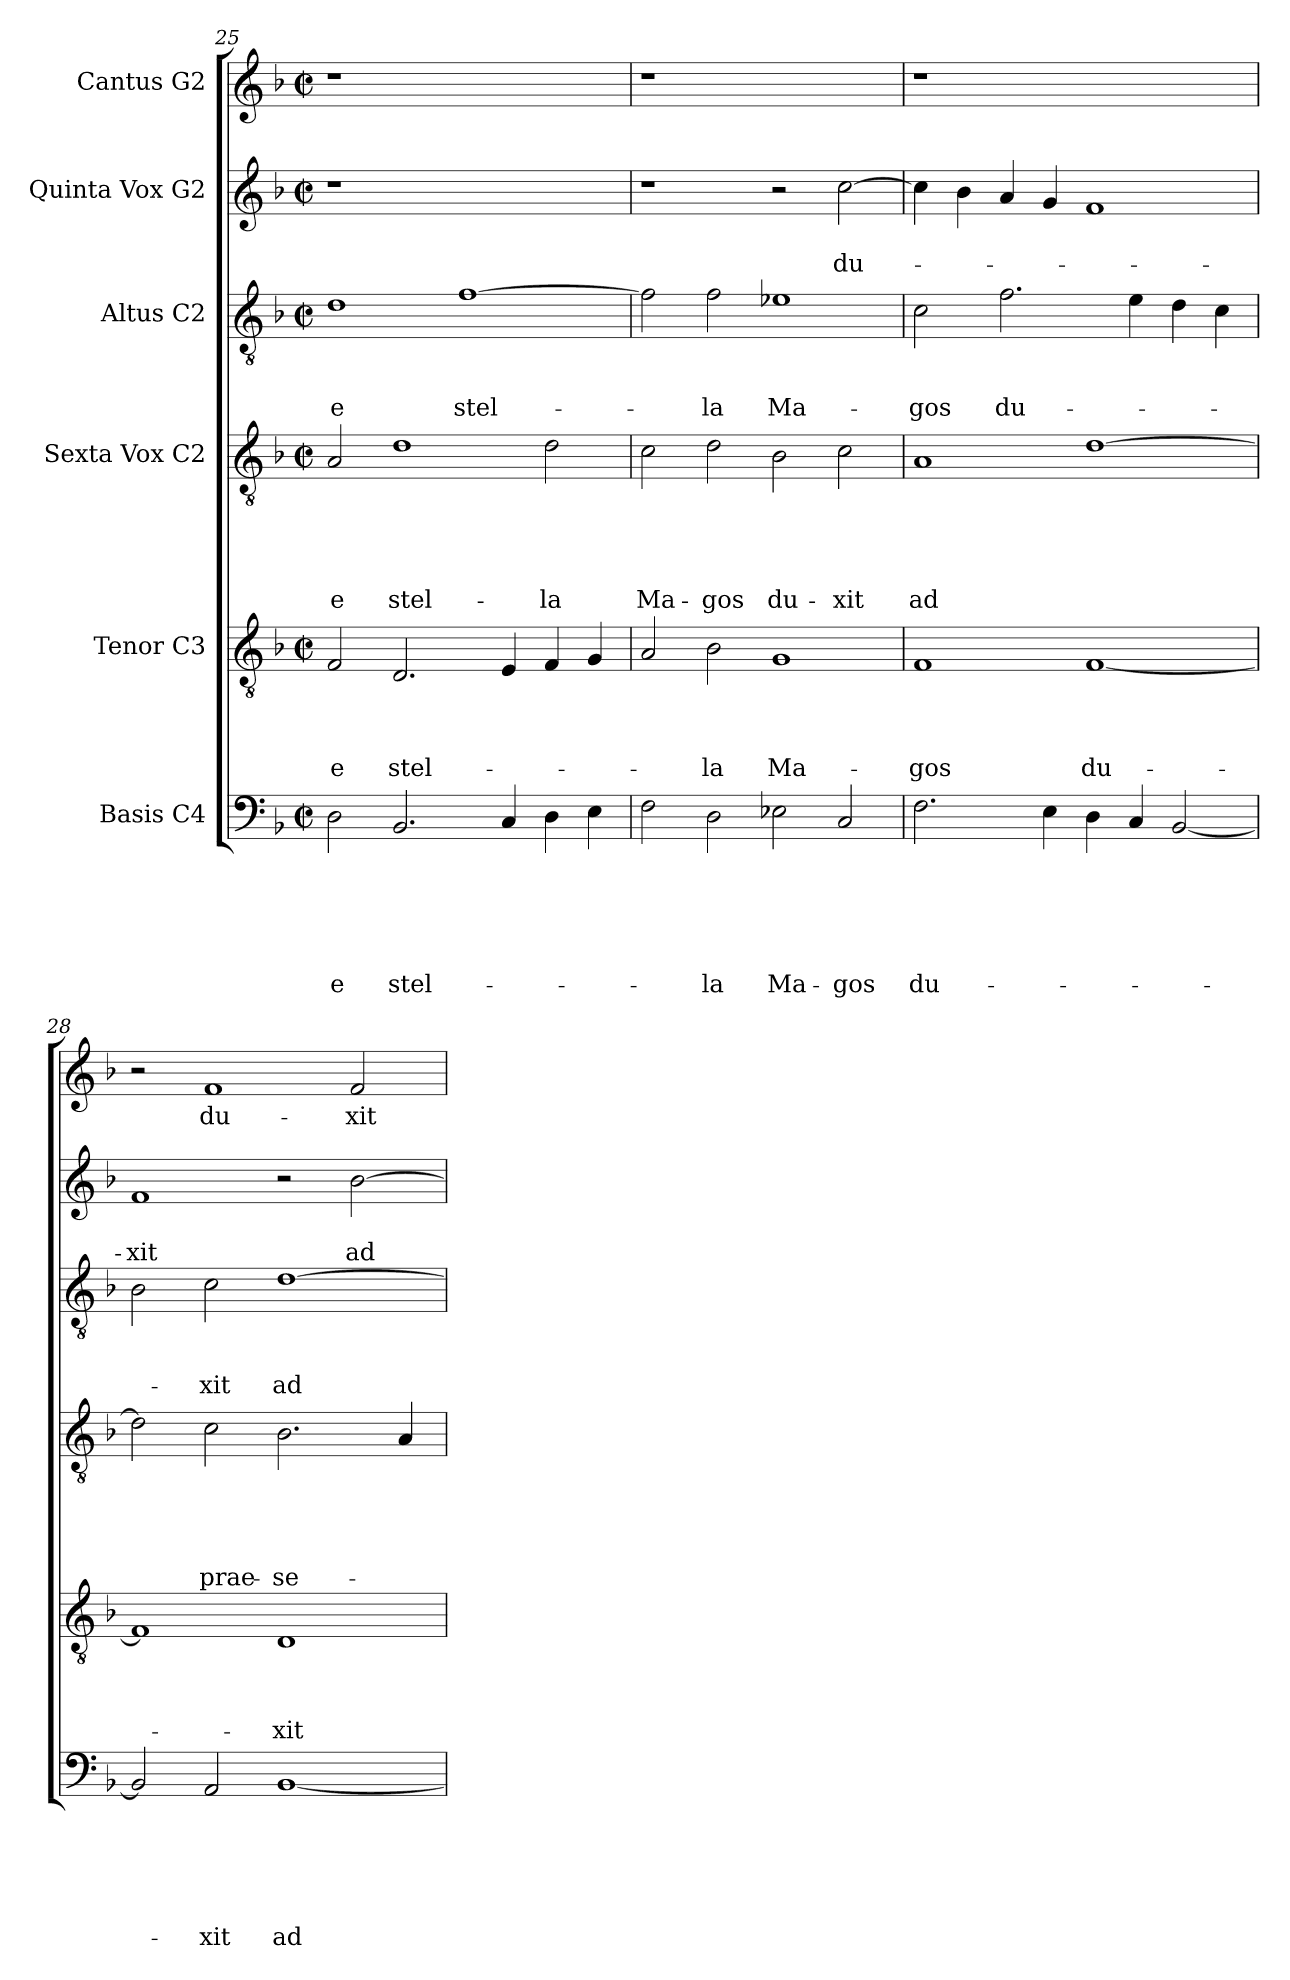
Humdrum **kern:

**kern	**text	**text	**text	**text	**text	**text	**kern	**text	**text	**text	**text	**kern	**text	**text	**text	**text	**text	**kern	**text	**text	**text	**kern	**text	**text	**kern	**text
*part6	*part6	*part6	*part6	*part6	*part6	*part6	*part5	*part5	*part5	*part5	*part5	*part4	*part4	*part4	*part4	*part4	*part4	*part3	*part3	*part3	*part3	*part2	*part2	*part2	*part1	*part1
*staff6	*staff6	*staff6	*staff6	*staff6	*staff6	*staff6	*staff5	*staff5	*staff5	*staff5	*staff5	*staff4	*staff4	*staff4	*staff4	*staff4	*staff4	*staff3	*staff3	*staff3	*staff3	*staff2	*staff2	*staff2	*staff1	*staff1
*I"Basis C4	*	*	*	*	*	*	*I"Tenor C3	*	*	*	*	*I"Sexta Vox C2	*	*	*	*	*	*I"Altus C2	*	*	*	*I"Quinta Vox G2	*	*	*I"Cantus G2	*
!!LO:LB:g=z
*clefF4	*	*	*	*	*	*	*clefGv2	*	*	*	*	*clefGv2	*	*	*	*	*	*clefGv2	*	*	*	*clefG2	*	*	*clefG2	*
*k[b-]	*	*	*	*	*	*	*k[b-]	*	*	*	*	*k[b-]	*	*	*	*	*	*k[b-]	*	*	*	*k[b-]	*	*	*k[b-]	*
*F:	*	*	*	*	*	*	*F:	*	*	*	*	*F:	*	*	*	*	*	*F:	*	*	*	*F:	*	*	*F:	*
*M2/2	*	*	*	*	*	*	*M2/2	*	*	*	*	*M2/2	*	*	*	*	*	*M2/2	*	*	*	*M2/2	*	*	*M2/2	*
*met(c|)	*	*	*	*	*	*	*met(c|)	*	*	*	*	*met(c|)	*	*	*	*	*	*met(c|)	*	*	*	*met(c|)	*	*	*met(c|)	*
=25	=25	=25	=25	=25	=25	=25	=25	=25	=25	=25	=25	=25	=25	=25	=25	=25	=25	=25	=25	=25	=25	=25	=25	=25	=25	=25
!	!	!	!	!	!	!LO:LY:b	!	!	!	!	!LO:LY:b	!	!	!	!	!	!LO:LY:b	!	!	!	!LO:LY:b	!	!	!	!	!
2D\	.	.	.	.	.	-e	2F/	.	.	.	-e	2A/	.	.	.	.	-e	1d	.	.	-e	1r	.	.	1r	.
!	!	!	!	!	!	!LO:LY:b	!	!	!	!	!LO:LY:b	!	!	!	!	!	!LO:LY:b	!	!	!	!	!	!	!	!	!
2.BB-/	.	.	.	.	.	stel-	2.D/	.	.	.	stel-	1d	.	.	.	.	stel-	.	.	.	.	.	.	.	.	.
!	!	!	!	!	!	!	!	!	!	!	!	!	!	!	!	!	!	!	!	!	!LO:LY:b	!	!	!	!	!
.	.	.	.	.	.	.	.	.	.	.	.	.	.	.	.	.	.	[1f	.	.	stel-	1ryy	.	.	1ryy	.
4C/	.	.	.	.	.	.	4E/	.	.	.	.	.	.	.	.	.	.	.	.	.	.	.	.	.	.	.
!	!	!	!	!	!	!	!	!	!	!	!	!	!	!	!	!	!LO:LY:b	!	!	!	!	!	!	!	!	!
4D\	.	.	.	.	.	.	4F/	.	.	.	.	2d\	.	.	.	.	-la	.	.	.	.	.	.	.	.	.
4E\	.	.	.	.	.	.	4G/	.	.	.	.	.	.	.	.	.	.	.	.	.	.	.	.	.	.	.
=26	=26	=26	=26	=26	=26	=26	=26	=26	=26	=26	=26	=26	=26	=26	=26	=26	=26	=26	=26	=26	=26	=26	=26	=26	=26	=26
!	!	!	!	!	!	!	!	!	!	!	!	!	!	!	!	!	!LO:LY:b	!	!	!	!	!	!	!	!	!
2F\	.	.	.	.	.	.	2A/	.	.	.	.	2c\	.	.	.	.	Ma-	2f\]	.	.	.	1r	.	.	1r	.
!	!	!	!	!	!	!LO:LY:b	!	!	!	!	!LO:LY:b	!	!	!	!	!	!LO:LY:b	!	!	!	!LO:LY:b	!	!	!	!	!
2D\	.	.	.	.	.	-la	2B-\	.	.	.	-la	2d\	.	.	.	.	-gos	2f\	.	.	-la	.	.	.	.	.
!	!	!	!	!	!	!LO:LY:b	!	!	!	!	!LO:LY:b	!	!	!	!	!	!LO:LY:b	!	!	!	!LO:LY:b	!	!	!	!	!
2E-X\	.	.	.	.	.	Ma-	1G	.	.	.	Ma-	2B-\	.	.	.	.	du-	1e-X	.	.	Ma-	2r	.	.	1ryy	.
!	!	!	!	!	!	!LO:LY:b	!	!	!	!	!	!	!	!	!	!	!LO:LY:b	!	!	!	!	!	!	!LO:LY:b	!	!
2C/	.	.	.	.	.	-gos	.	.	.	.	.	2c\	.	.	.	.	-xit	.	.	.	.	[2cc\	.	du-	.	.
=27	=27	=27	=27	=27	=27	=27	=27	=27	=27	=27	=27	=27	=27	=27	=27	=27	=27	=27	=27	=27	=27	=27	=27	=27	=27	=27
!	!	!	!	!	!	!LO:LY:b	!	!	!	!	!LO:LY:b	!	!	!	!	!	!LO:LY:b	!	!	!	!LO:LY:b	!	!	!	!	!
2.F\	.	.	.	.	.	du-	1F	.	.	.	-gos	1A	.	.	.	.	ad	2c\	.	.	-gos	4cc\]	.	.	1r	.
.	.	.	.	.	.	.	.	.	.	.	.	.	.	.	.	.	.	.	.	.	.	4b-\	.	.	.	.
!	!	!	!	!	!	!	!	!	!	!	!	!	!	!	!	!	!	!	!	!	!LO:LY:b	!	!	!	!	!
.	.	.	.	.	.	.	.	.	.	.	.	.	.	.	.	.	.	2.f\	.	.	du-	4a/	.	.	.	.
4E\	.	.	.	.	.	.	.	.	.	.	.	.	.	.	.	.	.	.	.	.	.	4g/	.	.	.	.
!	!	!	!	!	!	!	!	!	!	!	!LO:LY:b	!	!	!	!	!	!	!	!	!	!	!	!	!	!	!
4D\	.	.	.	.	.	.	[1F	.	.	.	du-	[1d	.	.	.	.	.	.	.	.	.	1f	.	.	1ryy	.
4C/	.	.	.	.	.	.	.	.	.	.	.	.	.	.	.	.	.	4e\	.	.	.	.	.	.	.	.
[2BB-/	.	.	.	.	.	.	.	.	.	.	.	.	.	.	.	.	.	4d\	.	.	.	.	.	.	.	.
.	.	.	.	.	.	.	.	.	.	.	.	.	.	.	.	.	.	4c\	.	.	.	.	.	.	.	.
=28	=28	=28	=28	=28	=28	=28	=28	=28	=28	=28	=28	=28	=28	=28	=28	=28	=28	=28	=28	=28	=28	=28	=28	=28	=28	=28
!	!	!	!	!	!	!	!	!	!	!	!	!	!	!	!	!	!	!	!	!	!	!	!	!LO:LY:b	!	!
2BB-/]	.	.	.	.	.	.	1F]	.	.	.	.	2d\]	.	.	.	.	.	2B-\	.	.	.	1f	.	-xit	2r	.
!	!	!	!	!	!	!LO:LY:b	!	!	!	!	!	!	!	!	!	!	!LO:LY:b	!	!	!	!LO:LY:b	!	!	!	!	!LO:LY:b
2AA/	.	.	.	.	.	-xit	.	.	.	.	.	2c\	.	.	.	.	prae-	2c\	.	.	-xit	.	.	.	1f	du-
!	!	!	!	!	!	!LO:LY:b	!	!	!	!	!LO:LY:b	!	!	!	!	!	!LO:LY:b	!	!	!	!LO:LY:b	!	!	!	!	!
[1BB-	.	.	.	.	.	ad	1D	.	.	.	-xit	2.B-\	.	.	.	.	-se-	[1d	.	.	ad	2r	.	.	.	.
!	!	!	!	!	!	!	!	!	!	!	!	!	!	!	!	!	!	!	!	!	!	!	!	!LO:LY:b	!	!LO:LY:b
.	.	.	.	.	.	.	.	.	.	.	.	.	.	.	.	.	.	.	.	.	.	[2b-\	.	ad	2f/	-xit
.	.	.	.	.	.	.	.	.	.	.	.	4A/	.	.	.	.	.	.	.	.	.	.	.	.	.	.
=	=	=	=	=	=	=	=	=	=	=	=	=	=	=	=	=	=	=	=	=	=	=	=	=	=	=
*-	*-	*-	*-	*-	*-	*-	*-	*-	*-	*-	*-	*-	*-	*-	*-	*-	*-	*-	*-	*-	*-	*-	*-	*-	*-	*-
